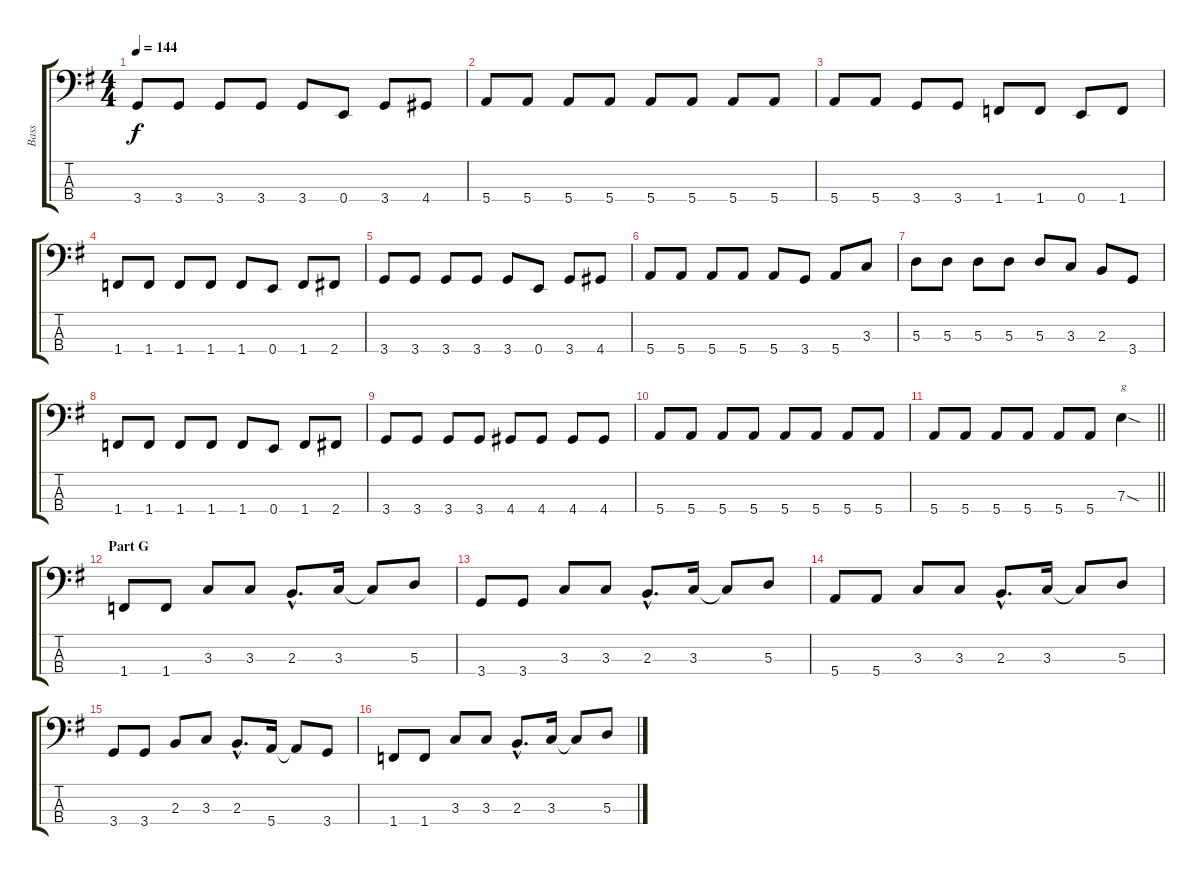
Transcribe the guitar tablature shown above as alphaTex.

\track ("Bass" "Bass") {instrument electricbasspick}
\staff {score tabs}
\tuning (G2 D2 A1 E1) {hide}
\ts (4 4)
\tempo 144
\clef f4
\ks g
3.4.8{dy f} 3.4.8 3.4.8 3.4.8 3.4.8 0.4.8 3.4.8 4.4.8 |
5.4.8 5.4.8 5.4.8 5.4.8 5.4.8 5.4.8 5.4.8 5.4.8 |
5.4.8 5.4.8 3.4.8 3.4.8 1.4.8 1.4.8 0.4.8 1.4.8 |
1.4.8 1.4.8 1.4.8 1.4.8 1.4.8 0.4.8 1.4.8 2.4.8 |
3.4.8 3.4.8 3.4.8 3.4.8 3.4.8 0.4.8 3.4.8 4.4.8 |
5.4.8 5.4.8 5.4.8 5.4.8 5.4.8 3.4.8 5.4.8 3.3.8 |
5.3.8 5.3.8 5.3.8 5.3.8 5.3.8 3.3.8 2.3.8 3.4.8 |
1.4.8 1.4.8 1.4.8 1.4.8 1.4.8 0.4.8 1.4.8 2.4.8 |
3.4.8 3.4.8 3.4.8 3.4.8 4.4.8 4.4.8 4.4.8 4.4.8 |
5.4.8 5.4.8 5.4.8 5.4.8 5.4.8 5.4.8 5.4.8 5.4.8 |
\barLineRight lightlight
5.4.8 5.4.8 5.4.8 5.4.8 5.4.8 5.4.8 7.3{sod}.4{txt "g"} |
\section ("" "Part G")
1.4.8 1.4.8 3.3.8 3.3.8 2.3{hac}.8{d} 3.3.16 3.3{t}.8 5.3.8 |
3.4.8 3.4.8 3.3.8 3.3.8 2.3{hac}.8{d} 3.3.16 3.3{t}.8 5.3.8 |
5.4.8 5.4.8 3.3.8 3.3.8 2.3{hac}.8{d} 3.3.16 3.3{t}.8 5.3.8 |
3.4.8 3.4.8 2.3.8 3.3.8 2.3{hac}.8{d} 5.4.16 5.4{t}.8 3.4.8 |
1.4.8 1.4.8 3.3.8 3.3.8 2.3{hac}.8{d} 3.3.16 3.3{t}.8 5.3.8
